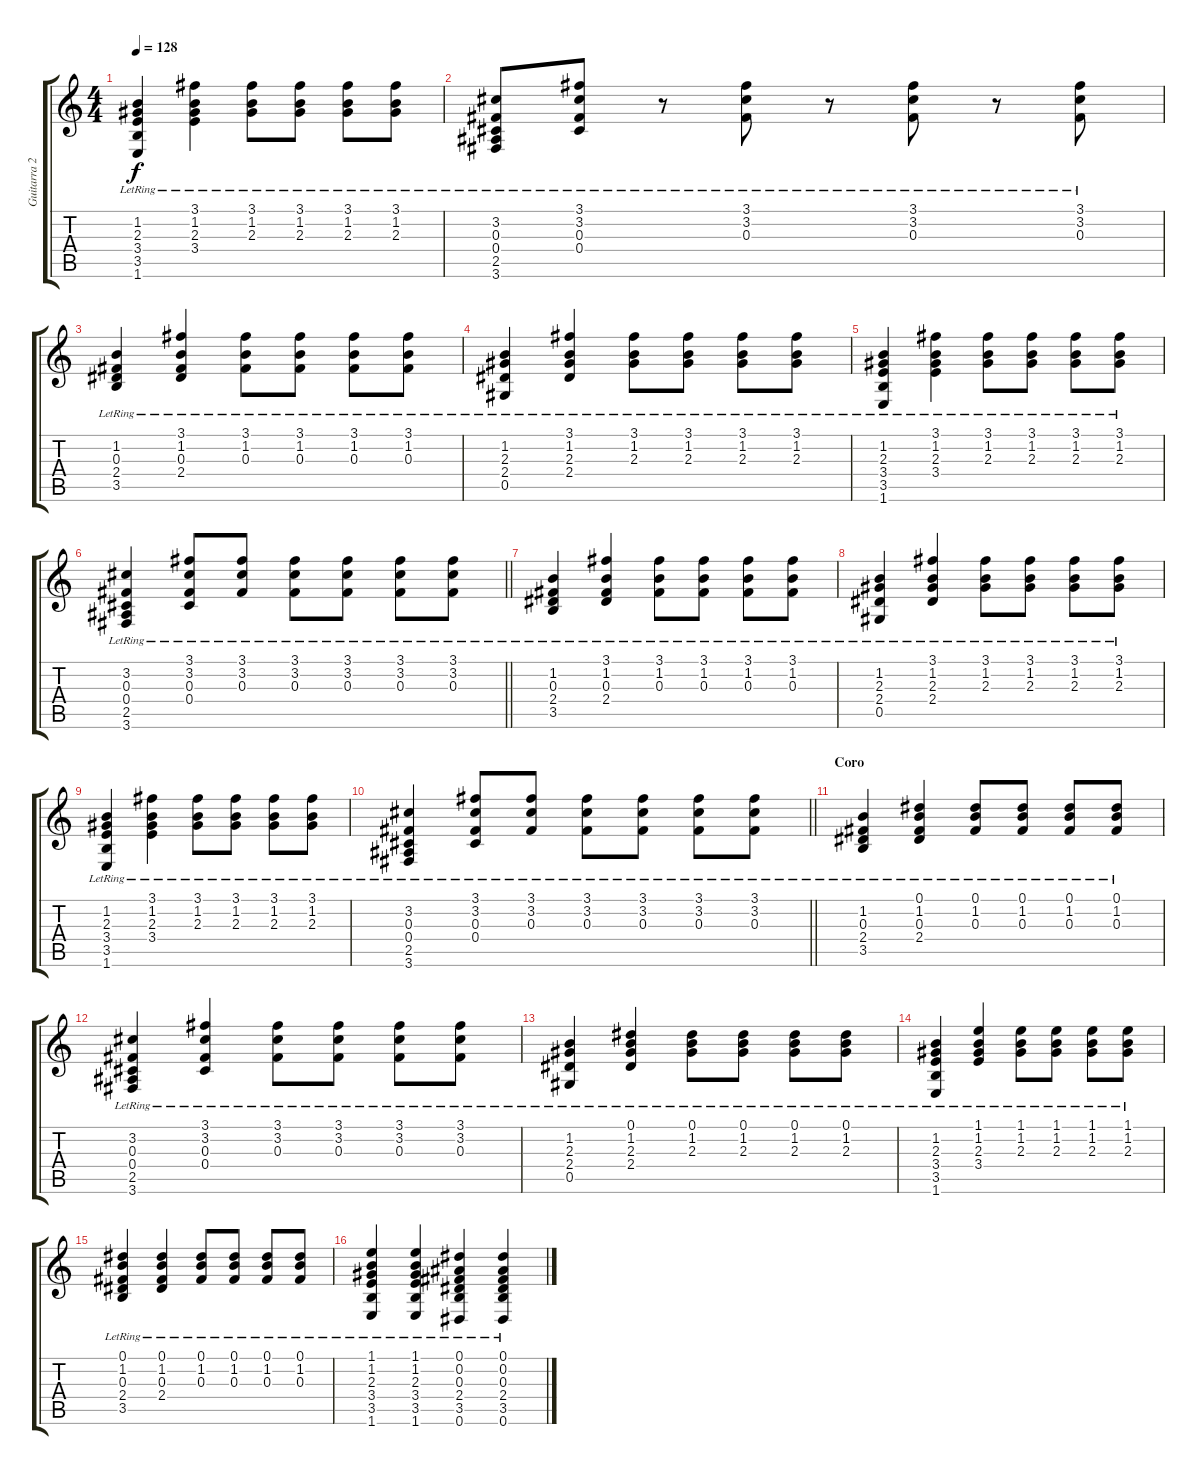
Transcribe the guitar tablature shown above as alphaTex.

\track ("Guitarra 2" "Guitarra 2") {instrument acousticguitarsteel}
\staff {score tabs}
\tuning (Eb4 Bb3 Gb3 Db3 Ab2 Eb2) {hide}
\ts (4 4)
\tempo 128
\clef g2
\ks c
(1.2{lr} 2.3{lr} 3.4{lr} 3.5{lr} 1.6{lr}).4{dy f} (3.1{lr} 1.2{lr} 2.3{lr} 3.4{lr}).4 (3.1{lr} 1.2{lr} 2.3{lr}).8 (3.1{lr} 1.2{lr} 2.3{lr}).8 (3.1 1.2{lr} 2.3).8 (3.1 1.2{lr} 2.3).8 |
(3.2{lr} 0.3{lr} 0.4{lr} 2.5{lr} 3.6{lr}).8 (3.1{lr} 3.2{lr} 0.3{lr} 0.4{lr}).8 r.8 (3.1{lr} 3.2{lr} 0.3{lr}).8 r.8 (3.1{lr} 3.2{lr} 0.3{lr}).8 r.8 (3.1{lr} 3.2{lr} 0.3{lr}).8 |
(1.2{lr} 0.3{lr} 2.4{lr} 3.5{lr}).4 (3.1{lr} 1.2{lr} 0.3{lr} 2.4{lr}).4 (3.1{lr} 1.2{lr} 0.3{lr}).8 (3.1{lr} 1.2{lr} 0.3{lr}).8 (3.1 1.2{lr} 0.3).8 (3.1 1.2{lr} 0.3).8 |
(1.2{lr} 2.3{lr} 2.4{lr} 0.5{lr}).4 (3.1{lr} 1.2{lr} 2.3{lr} 2.4{lr}).4 (3.1{lr} 1.2{lr} 2.3{lr}).8 (3.1{lr} 1.2{lr} 2.3{lr}).8 (3.1 1.2{lr} 2.3).8 (3.1 1.2{lr} 2.3).8 |
(1.2{lr} 2.3{lr} 3.4{lr} 3.5{lr} 1.6{lr}).4 (3.1{lr} 1.2{lr} 2.3{lr} 3.4{lr}).4 (3.1{lr} 1.2{lr} 2.3{lr}).8 (3.1{lr} 1.2{lr} 2.3{lr}).8 (3.1 1.2{lr} 2.3).8 (3.1 1.2{lr} 2.3).8 |
\barLineRight lightlight
(3.2{lr} 0.3{lr} 0.4{lr} 2.5{lr} 3.6{lr}).4 (3.1{lr} 3.2{lr} 0.3{lr} 0.4{lr}).8 (3.1{lr} 3.2{lr} 0.3{lr}).8 (3.1{lr} 3.2{lr} 0.3{lr}).8 (3.1{lr} 3.2{lr} 0.3{lr}).8 (3.1{lr} 3.2{lr} 0.3{lr}).8 (3.1{lr} 3.2{lr} 0.3{lr}).8 |
(1.2{lr} 0.3{lr} 2.4{lr} 3.5{lr}).4 (3.1{lr} 1.2{lr} 0.3{lr} 2.4{lr}).4 (3.1{lr} 1.2{lr} 0.3{lr}).8 (3.1{lr} 1.2{lr} 0.3{lr}).8 (3.1 1.2{lr} 0.3).8 (3.1 1.2{lr} 0.3).8 |
(1.2{lr} 2.3{lr} 2.4{lr} 0.5{lr}).4 (3.1{lr} 1.2{lr} 2.3{lr} 2.4{lr}).4 (3.1{lr} 1.2{lr} 2.3{lr}).8 (3.1{lr} 1.2{lr} 2.3{lr}).8 (3.1 1.2{lr} 2.3).8 (3.1 1.2{lr} 2.3).8 |
(1.2{lr} 2.3{lr} 3.4{lr} 3.5{lr} 1.6{lr}).4 (3.1{lr} 1.2{lr} 2.3{lr} 3.4{lr}).4 (3.1{lr} 1.2{lr} 2.3{lr}).8 (3.1{lr} 1.2{lr} 2.3{lr}).8 (3.1 1.2{lr} 2.3).8 (3.1 1.2{lr} 2.3).8 |
\barLineRight lightlight
(3.2{lr} 0.3{lr} 0.4{lr} 2.5{lr} 3.6{lr}).4 (3.1{lr} 3.2{lr} 0.3{lr} 0.4{lr}).8 (3.1{lr} 3.2{lr} 0.3{lr}).8 (3.1{lr} 3.2{lr} 0.3{lr}).8 (3.1{lr} 3.2{lr} 0.3{lr}).8 (3.1{lr} 3.2{lr} 0.3{lr}).8 (3.1{lr} 3.2{lr} 0.3{lr}).8 |
\section ("" "Coro")
(1.2{lr} 0.3{lr} 2.4{lr} 3.5{lr}).4 (0.1{lr} 1.2{lr} 0.3{lr} 2.4{lr}).4 (0.1{lr} 1.2{lr} 0.3{lr}).8 (0.1{lr} 1.2{lr} 0.3{lr}).8 (0.1 1.2{lr} 0.3).8 (0.1 1.2{lr} 0.3).8 |
(3.2{lr} 0.3{lr} 0.4{lr} 2.5{lr} 3.6{lr}).4 (3.1{lr} 3.2{lr} 0.3{lr} 0.4{lr}).4 (3.1{lr} 3.2{lr} 0.3{lr}).8 (3.1{lr} 3.2{lr} 0.3{lr}).8 (3.1{lr} 3.2{lr} 0.3{lr}).8 (3.1{lr} 3.2{lr} 0.3{lr}).8 |
(1.2{lr} 2.3{lr} 2.4{lr} 0.5{lr}).4 (0.1{lr} 1.2{lr} 2.3{lr} 2.4{lr}).4 (0.1{lr} 1.2{lr} 2.3{lr}).8 (0.1{lr} 1.2{lr} 2.3{lr}).8 (0.1 1.2{lr} 2.3).8 (0.1 1.2{lr} 2.3).8 |
(1.2{lr} 2.3{lr} 3.4{lr} 3.5{lr} 1.6{lr}).4 (1.1{lr} 1.2{lr} 2.3{lr} 3.4{lr}).4 (1.1{lr} 1.2{lr} 2.3{lr}).8 (1.1{lr} 1.2{lr} 2.3{lr}).8 (1.1 1.2{lr} 2.3).8 (1.1 1.2{lr} 2.3).8 |
(0.1 1.2{lr} 0.3{lr} 2.4{lr} 3.5{lr}).4 (0.1{lr} 1.2{lr} 0.3{lr} 2.4{lr}).4 (0.1{lr} 1.2{lr} 0.3{lr}).8 (0.1{lr} 1.2{lr} 0.3{lr}).8 (0.1 1.2{lr} 0.3).8 (0.1 1.2{lr} 0.3).8 |
(1.1 1.2{lr} 2.3{lr} 3.4{lr} 3.5{lr} 1.6{lr}).4 (1.1 1.2{lr} 2.3{lr} 3.4{lr} 3.5 1.6).4 (0.1{lr} 0.2{lr} 0.3{lr} 2.4{lr} 3.5{lr} 0.6{lr}).4 (0.1{lr} 0.2{lr} 0.3{lr} 2.4{lr} 3.5{lr} 0.6{lr}).4
